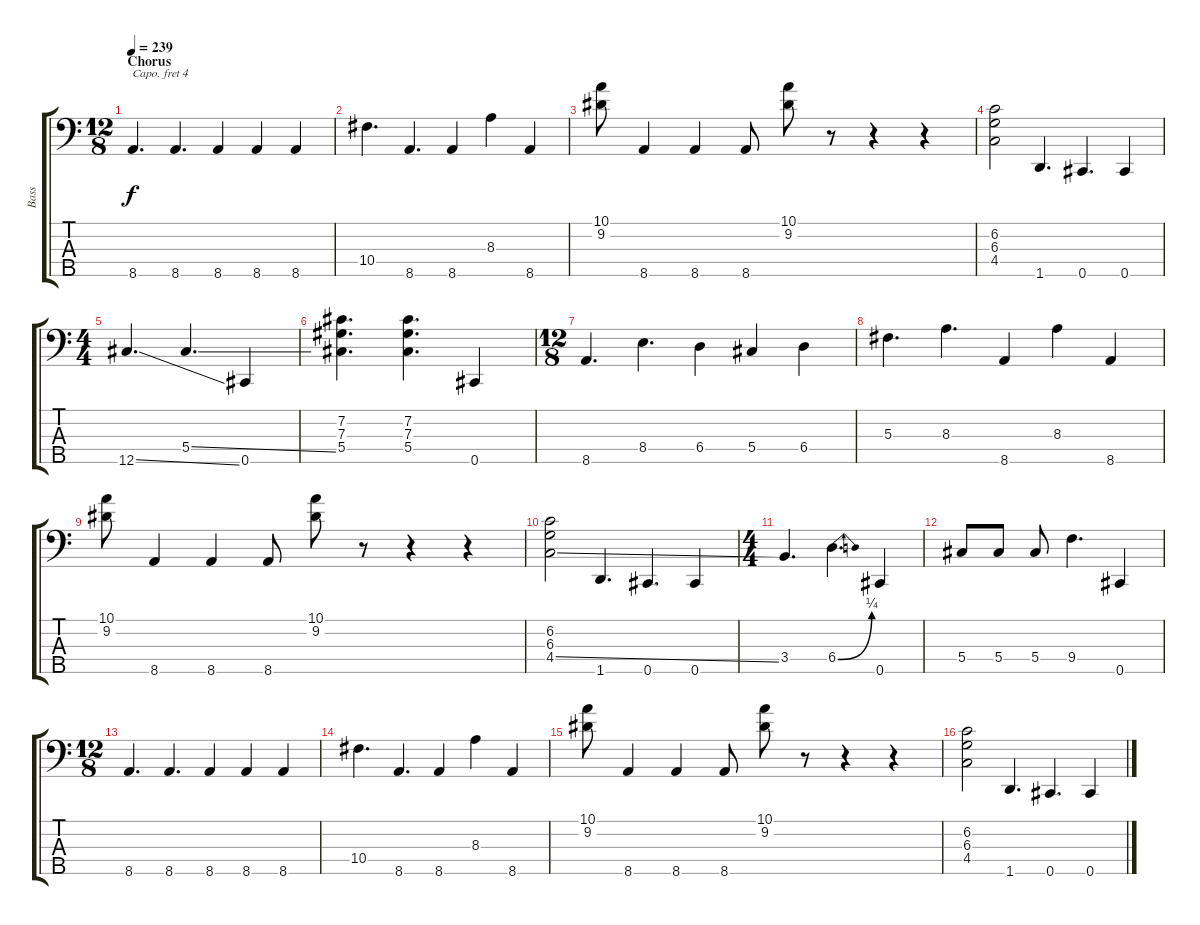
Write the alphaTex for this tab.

\track ("Bass" "Bass") {instrument electricbassfinger}
\staff {score tabs}
\capo 4
\tuning (G2 D2 A1 E1 A0) {hide}
\ts (12 8)
\section ("" "Chorus")
\tempo 239
\clef f4
\ks c
8.5.4{d dy f} 8.5.4{d} 8.5.4 8.5.4 8.5.4 |
10.4.4{d} 8.5.4{d} 8.5.4 8.3.4 8.5.4 |
(10.1 9.2).8 8.5.4 8.5.4 8.5.8 (10.1 9.2).8 r.8 r.4 r.4 |
(6.2 6.3 4.4).2 1.5.4{d} 0.5.4{d} 0.5.4 |
\ts (4 4)
12.5{ss}.4{d} 5.4{ss}.4{d} 0.5.4 |
(7.2 7.3 5.4).4{d} (7.2 7.3 5.4).4{d} 0.5.4 |
\ts (12 8)
8.5.4{d} 8.4.4{d} 6.4.4 5.4.4 6.4.4 |
5.3.4{d} 8.3.4{d} 8.5.4 8.3.4 8.5.4 |
(10.1 9.2).8 8.5.4 8.5.4 8.5.8 (10.1 9.2).8 r.8 r.4 r.4 |
(6.2 6.3 4.4{ss}).2 1.5.4{d} 0.5.4{d} 0.5.4 |
\ts (4 4)
3.4.4{d} 6.4{be (bend 0 0 60 1)}.4{d} 0.5.4 |
5.4.8 5.4.8 5.4.8 9.4.4{d} 0.5.4 |
\ts (12 8)
8.5.4{d} 8.5.4{d} 8.5.4 8.5.4 8.5.4 |
10.4.4{d} 8.5.4{d} 8.5.4 8.3.4 8.5.4 |
(10.1 9.2).8 8.5.4 8.5.4 8.5.8 (10.1 9.2).8 r.8 r.4 r.4 |
(6.2 6.3 4.4).2 1.5.4{d} 0.5.4{d} 0.5.4
